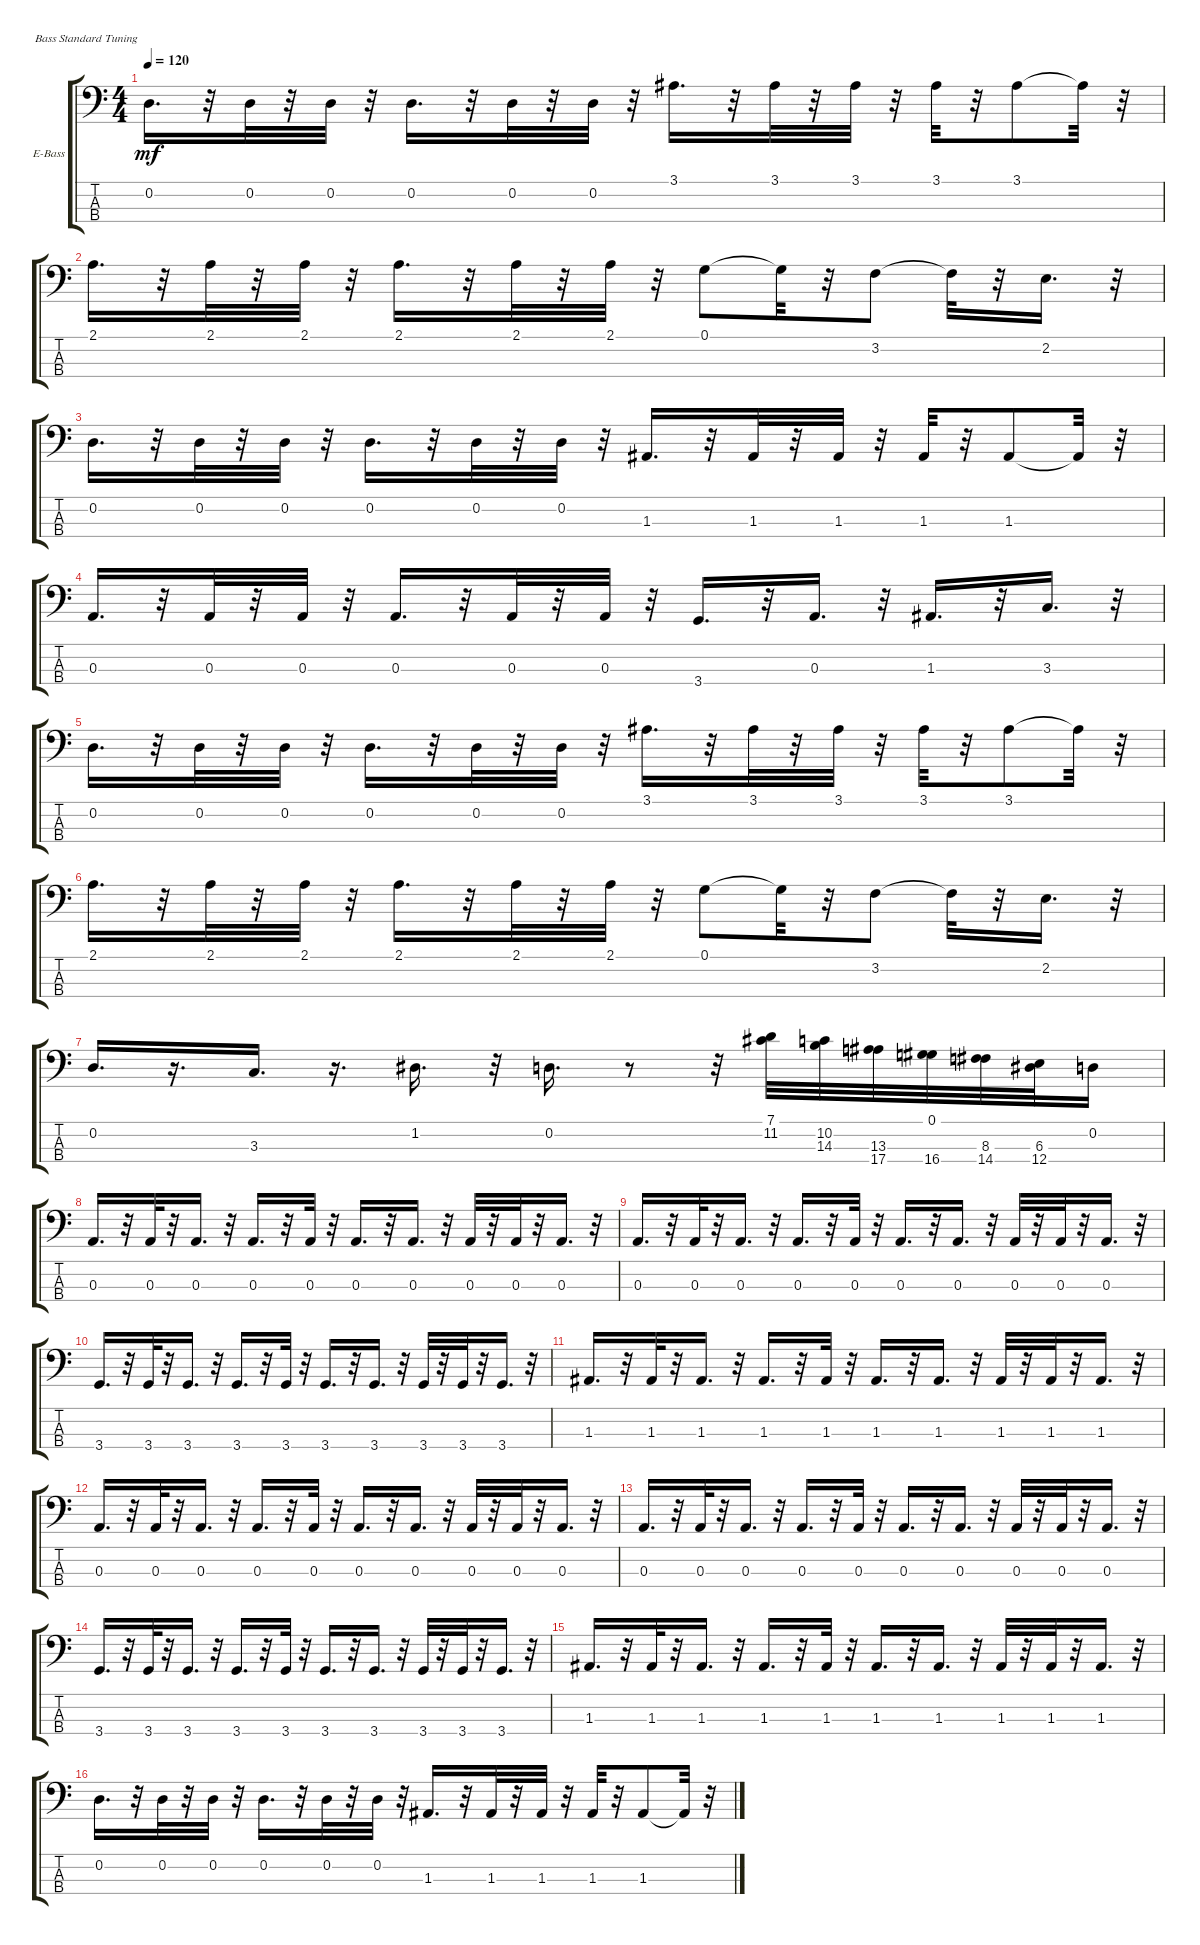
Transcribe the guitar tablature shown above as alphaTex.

\bracketExtendMode groupsimilarinstruments
\firstSystemTrackNameOrientation horizontal
\otherSystemsTrackNameOrientation horizontal
\track ("" "E-Bass") {instrument electricbassfinger}
\staff {score tabs}
\tuning (G2 D2 A1 E1)
\ts (4 4)
\tempo 120
\clef f4
\ks c
0.2.16{d dy mf} r.32 0.2.32 r.32 0.2.32 r.32 0.2.16{d} r.32 0.2.32 r.32 0.2.32 r.32 3.1.16{d} r.32 3.1.32 r.32 3.1.32 r.32 3.1.32 r.32 3.1.8 3.1{t}.32 r.32 |
2.1.16{d} r.32 2.1.32 r.32 2.1.32 r.32 2.1.16{d} r.32 2.1.32 r.32 2.1.32 r.32 0.1.8 0.1{t}.32 r.32 3.2.8 3.2{t}.32 r.32 2.2.16{d} r.32 |
0.2.16{d} r.32 0.2.32 r.32 0.2.32 r.32 0.2.16{d} r.32 0.2.32 r.32 0.2.32 r.32 1.3.16{d} r.32 1.3.32 r.32 1.3.32 r.32 1.3.32 r.32 1.3.8 1.3{t}.32 r.32 |
0.3.16{d} r.32 0.3.32 r.32 0.3.32 r.32 0.3.16{d} r.32 0.3.32 r.32 0.3.32 r.32 3.4.16{d} r.32 0.3.16{d} r.32 1.3.16{d} r.32 3.3.16{d} r.32 |
0.2.16{d} r.32 0.2.32 r.32 0.2.32 r.32 0.2.16{d} r.32 0.2.32 r.32 0.2.32 r.32 3.1.16{d} r.32 3.1.32 r.32 3.1.32 r.32 3.1.32 r.32 3.1.8 3.1{t}.32 r.32 |
2.1.16{d} r.32 2.1.32 r.32 2.1.32 r.32 2.1.16{d} r.32 2.1.32 r.32 2.1.32 r.32 0.1.8 0.1{t}.32 r.32 3.2.8 3.2{t}.32 r.32 2.2.16{d} r.32 |
0.2.16{d} r.16{d} 3.3.16{d} r.16{d} 1.2.16{d} r.32 0.2.16{d} r.8 r.32 (7.1 11.2).32 (10.2 14.3).32 (13.3 17.4).32 (16.4 0.1).32 (14.4 8.3).32 (12.4 6.3).32 0.2.16 |
0.3.16{d} r.32 0.3.32 r.32 0.3.16{d} r.32 0.3.16{d} r.32 0.3.32 r.32 0.3.16{d} r.32 0.3.16{d} r.32 0.3.32 r.32 0.3.32 r.32 0.3.16{d} r.32 |
0.3.16{d} r.32 0.3.32 r.32 0.3.16{d} r.32 0.3.16{d} r.32 0.3.32 r.32 0.3.16{d} r.32 0.3.16{d} r.32 0.3.32 r.32 0.3.32 r.32 0.3.16{d} r.32 |
3.4.16{d} r.32 3.4.32 r.32 3.4.16{d} r.32 3.4.16{d} r.32 3.4.32 r.32 3.4.16{d} r.32 3.4.16{d} r.32 3.4.32 r.32 3.4.32 r.32 3.4.16{d} r.32 |
1.3.16{d} r.32 1.3.32 r.32 1.3.16{d} r.32 1.3.16{d} r.32 1.3.32 r.32 1.3.16{d} r.32 1.3.16{d} r.32 1.3.32 r.32 1.3.32 r.32 1.3.16{d} r.32 |
0.3.16{d} r.32 0.3.32 r.32 0.3.16{d} r.32 0.3.16{d} r.32 0.3.32 r.32 0.3.16{d} r.32 0.3.16{d} r.32 0.3.32 r.32 0.3.32 r.32 0.3.16{d} r.32 |
0.3.16{d} r.32 0.3.32 r.32 0.3.16{d} r.32 0.3.16{d} r.32 0.3.32 r.32 0.3.16{d} r.32 0.3.16{d} r.32 0.3.32 r.32 0.3.32 r.32 0.3.16{d} r.32 |
3.4.16{d} r.32 3.4.32 r.32 3.4.16{d} r.32 3.4.16{d} r.32 3.4.32 r.32 3.4.16{d} r.32 3.4.16{d} r.32 3.4.32 r.32 3.4.32 r.32 3.4.16{d} r.32 |
1.3.16{d} r.32 1.3.32 r.32 1.3.16{d} r.32 1.3.16{d} r.32 1.3.32 r.32 1.3.16{d} r.32 1.3.16{d} r.32 1.3.32 r.32 1.3.32 r.32 1.3.16{d} r.32 |
0.2.16{d} r.32 0.2.32 r.32 0.2.32 r.32 0.2.16{d} r.32 0.2.32 r.32 0.2.32 r.32 1.3.16{d} r.32 1.3.32 r.32 1.3.32 r.32 1.3.32 r.32 1.3.8 1.3{t}.32 r.32
